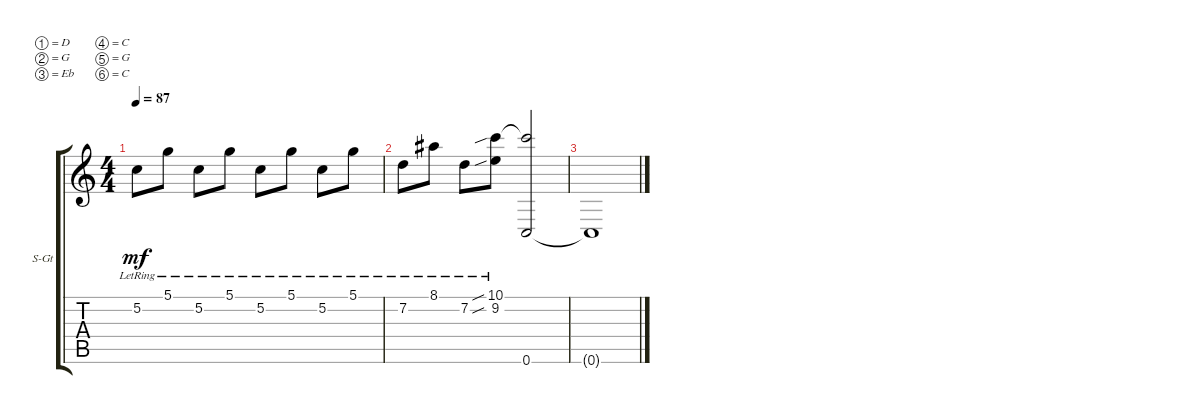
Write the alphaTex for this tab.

\defaultSystemsLayout 4
\bracketExtendMode groupsimilarinstruments
\firstSystemTrackNameOrientation horizontal
\otherSystemsTrackNameOrientation horizontal
\track ("Steel Guitar" "S-Gt") {instrument acousticguitarsteel}
\staff {score tabs}
\tuning (D4 G3 Eb3 C3 G2 C2)
\ts (4 4)
\tempo 87
\clef g2
\ks c
5.2{lr}.8{dy mf} 5.1{lr}.8 5.2{lr}.8 5.1{lr}.8 5.2{lr}.8 5.1{lr}.8 5.2{lr}.8 5.1{lr}.8 |
7.2{lr}.8 8.1{lr}.8 7.2{lr}.8 (10.1{sib lr} 9.2{sib}).8 (10.1{t} 0.6).2 |
0.6{t}.1
